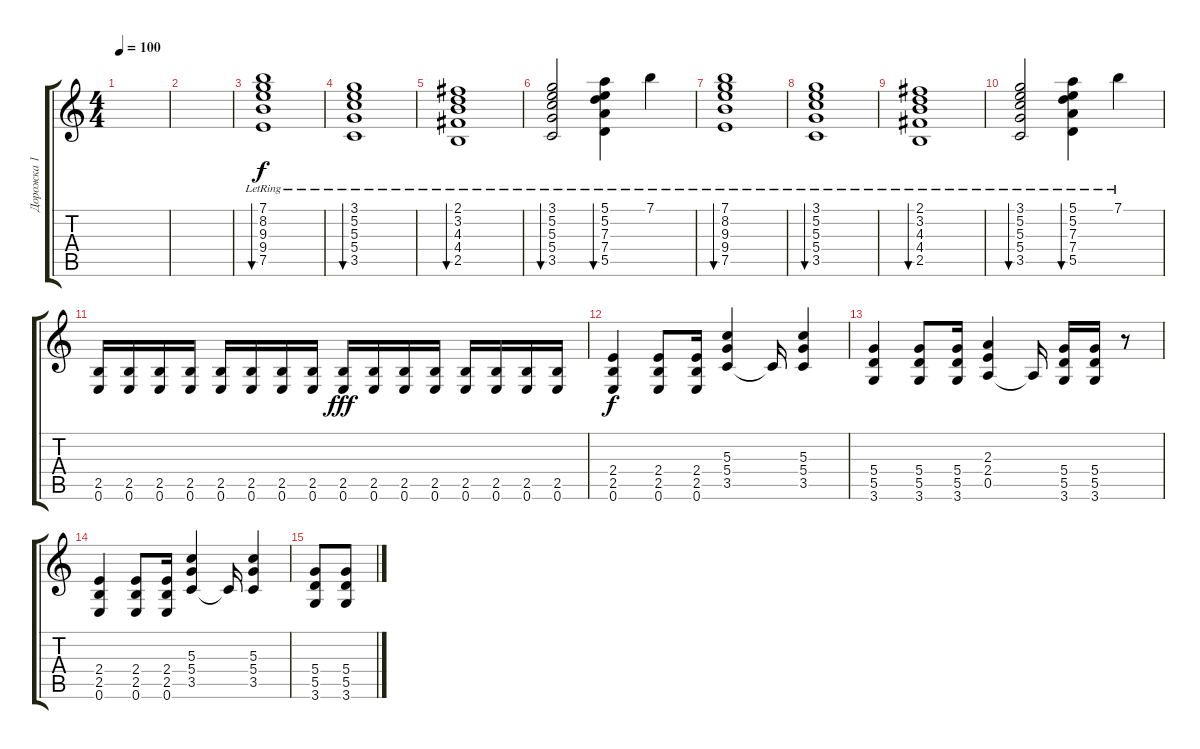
\track ("Дорожка 1" "Дорожка 1") {instrument acousticguitarnylon}
\staff {score tabs}
\tuning (E4 B3 G3 D3 A2 E2) {hide}
\ts (4 4)
\tempo 100
\clef g2
\ks c
|
|
(7.1{lr} 8.2{lr} 9.3{lr} 9.4{lr} 7.5{lr}).1{bu 60 dy f} |
(3.1{lr} 5.2{lr} 5.3{lr} 5.4{lr} 3.5{lr}).1{bu 60} |
(2.1{lr} 3.2{lr} 4.3{lr} 4.4{lr} 2.5{lr}).1{bu 60} |
(3.1{lr} 5.2{lr} 5.3{lr} 5.4{lr} 3.5{lr}).2{bu 60} (5.1{lr} 5.2{lr} 7.3{lr} 7.4{lr} 5.5{lr}).4{bu 60} 7.1{lr}.4 |
(7.1{lr} 8.2{lr} 9.3{lr} 9.4{lr} 7.5{lr}).1{bu 60} |
(3.1{lr} 5.2{lr} 5.3{lr} 5.4{lr} 3.5{lr}).1{bu 60} |
(2.1{lr} 3.2{lr} 4.3{lr} 4.4{lr} 2.5{lr}).1{bu 60} |
(3.1{lr} 5.2{lr} 5.3{lr} 5.4{lr} 3.5{lr}).2{bu 60} (5.1{lr} 5.2{lr} 7.3{lr} 7.4{lr} 5.5{lr}).4{bu 60} 7.1{lr}.4 |
(2.5 0.6).16 (2.5 0.6).16 (2.5 0.6).16 (2.5 0.6).16 (2.5 0.6).16 (2.5 0.6).16 (2.5 0.6).16 (2.5 0.6).16 (2.5 0.6).16{dy fff} (2.5 0.6).16 (2.5 0.6).16 (2.5 0.6).16 (2.5 0.6).16 (2.5 0.6).16 (2.5 0.6).16 (2.5 0.6).16 |
(2.4 2.5 0.6).4{dy f instrument distortionguitar} (2.4 2.5 0.6).8 (2.4 2.5 0.6).16 (5.3 5.4 3.5).4 3.5{t}.16 (5.3 5.4 3.5).4 |
(5.4 5.5 3.6).4 (5.4 5.5 3.6).8 (5.4 5.5 3.6).16 (2.3 2.4 0.5).4 0.5{t}.16 (5.4 5.5 3.6).16 (5.4 5.5 3.6).16 r.8 |
(2.4 2.5 0.6).4{instrument distortionguitar} (2.4 2.5 0.6).8 (2.4 2.5 0.6).16 (5.3 5.4 3.5).4 3.5{t}.16 (5.3 5.4 3.5).4 |
(5.4 5.5 3.6).8 (5.4 5.5 3.6).8
